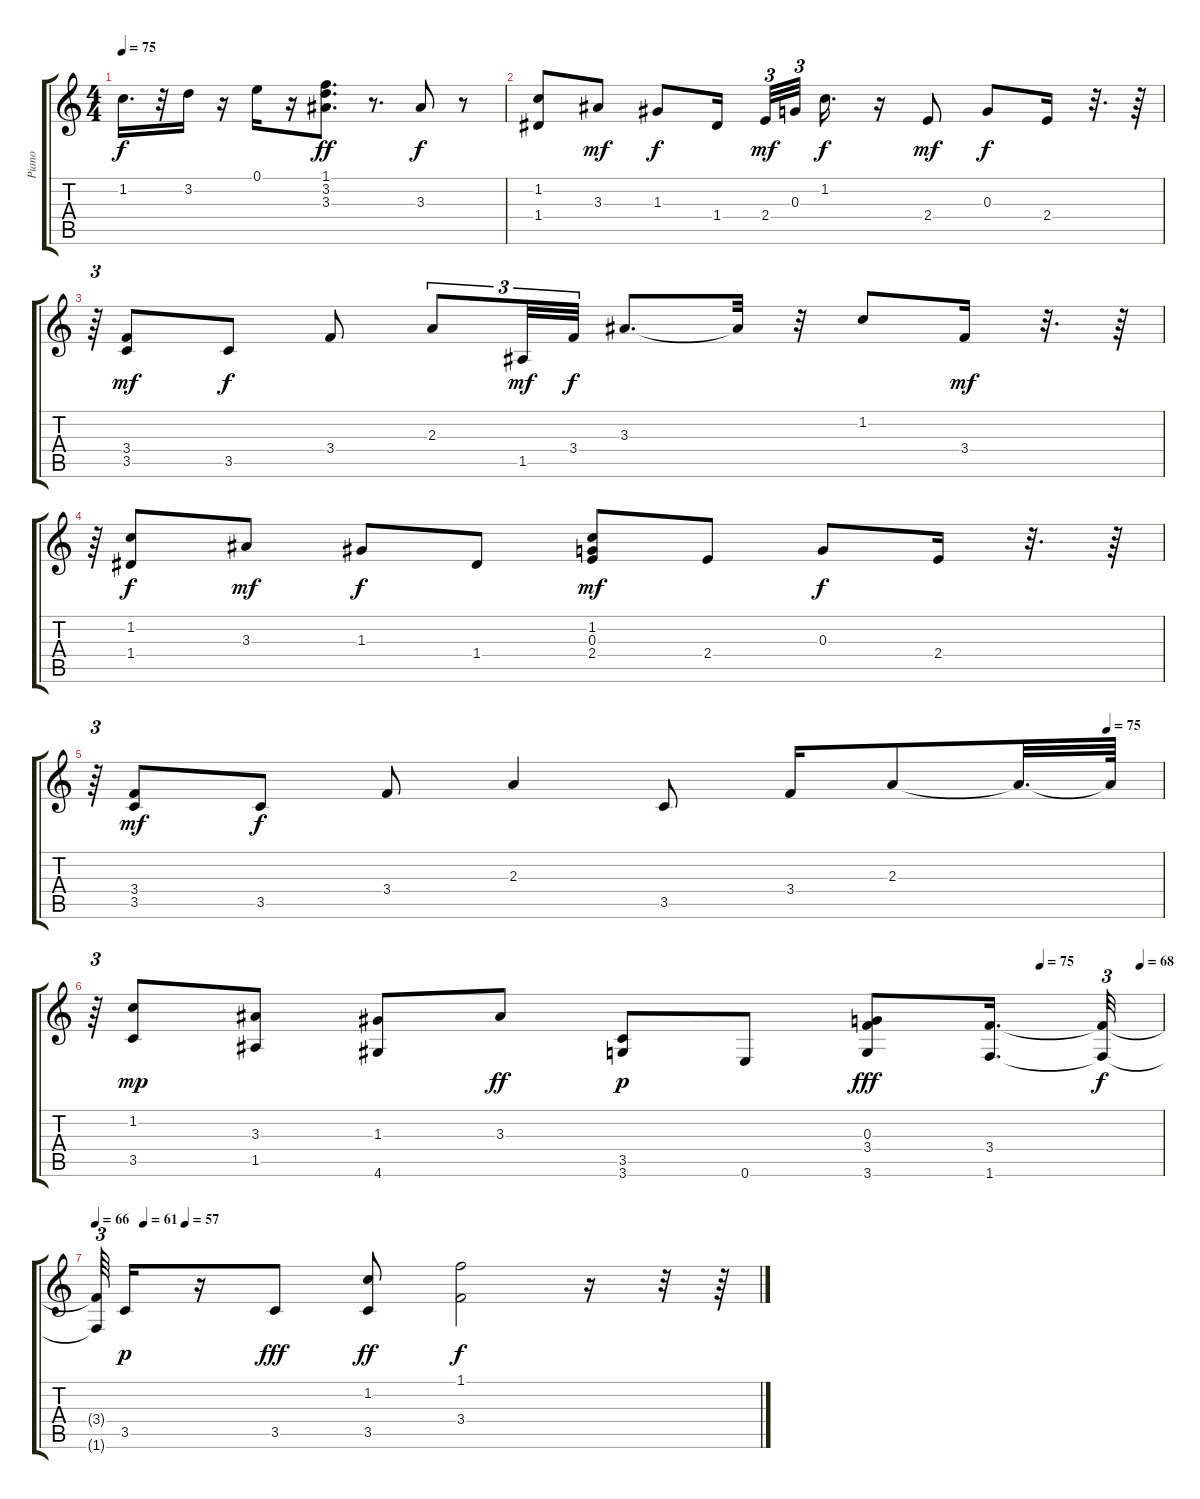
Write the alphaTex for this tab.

\track ("Piano" "Piano") {instrument acousticguitarsteel}
\staff {score tabs}
\tuning (E4 B3 G3 D3 A2 E2) {hide}
\ts (4 4)
\tempo 75
\clef g2
\ks c
1.2.16{d dy f} r.32 3.2.16 r.16 0.1.16 r.16 (1.1 3.2 3.3).8{d dy ff} r.8{d} 3.3.8{dy f} r.8 |
(1.2 1.4).8 3.3.8{dy mf} 1.3.8{dy f} 1.4.16{beam splitsecondary} 2.4.32{tu (3 2) dy mf} 0.3.32{tu (3 2) beam splitsecondary} 1.2.16{d dy f} r.16 2.4.8{dy mf} 0.3.8{dy f} 2.4.16 r.32{d} r.64 |
r.64{tu (3 2)} (3.4 3.5).8{dy mf} 3.5.8{dy f} 3.4.8 2.3.8{tu (3 2)} 1.5.32{tu (3 2) dy mf} 3.4.32{tu (3 2) dy f} 3.3.8{d} 3.3{t}.32 r.32 1.2.8 3.4.16{dy mf} r.32{d} r.64 |
r.64{tu (3 2)} (1.2 1.4).8{dy f} 3.3.8{dy mf} 1.3.8{dy f} 1.4.8 (1.2 0.3 2.4).8{dy mf} 2.4.8 0.3.8{dy f} 2.4.16 r.32{d} r.64 |
\tempo (75 0.9479166666666666)
r.64{tu (3 2)} (3.4 3.5).8{dy mf} 3.5.8{dy f} 3.4.8 2.3.4 3.5.8 3.4.16 2.3.8 2.3{t}.32{d} 2.3{t}.64 |
\tempo (75 0.8854166666666666)
\tempo (68 0.9791666666666666)
r.64{tu (3 2)} (1.2 3.5).8{dy mp} (3.3 1.5).8 (1.3 4.6).8 3.3.8{dy ff} (3.5 3.6).8{dy p} 0.6.8 (0.3 3.4 3.6).8{dy fff} (3.4 1.6).16{d} (3.4{t} 1.6{t}).32{tu (3 2) dy f} |
\tempo 66
\tempo (61 0.07291666666666667)
\tempo (57 0.13541666666666666)
(3.4{t} 1.6{t}).64{tu (3 2)} 3.5.16{dy p} r.16 3.5.8{dy fff} (1.2 3.5).8{dy ff} (1.1 3.4).2{dy f} r.16 r.32 r.64
